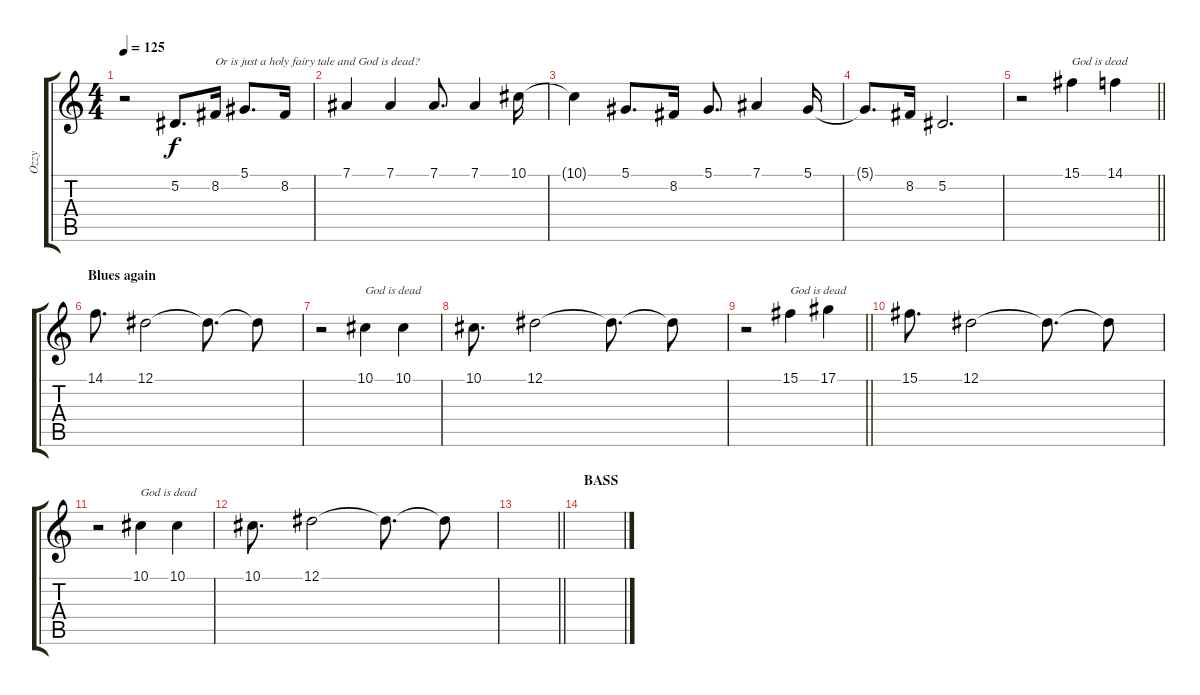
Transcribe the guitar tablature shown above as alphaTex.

\track ("Ozzy" "Ozzy") {instrument harmonica}
\staff {score tabs}
\tuning (Eb4 Bb3 Gb3 Db3 Ab2 Eb2) {hide}
\ts (4 4)
\tempo 125
\clef g2
\ks c
r.2{dy f} 5.2.8{d} 8.2.16{txt "Or is just a holy fairy tale and God is dead?"} 5.1.8{d} 8.2.16 |
7.1.4 7.1.4 7.1.8{d} 7.1.4 10.1.16 |
10.1{t}.4 5.1.8{d} 8.2.16 5.1.8{d} 7.1.4 5.1.16 |
5.1{t}.8{d} 8.2.16 5.2.2{d} |
\barLineRight lightlight
r.2 15.1.4{txt "God is dead"} 14.1.4 |
\section ("" "Blues again")
14.1.8{d} 12.1.2 12.1{t}.8{d} 12.1{t}.8 |
r.2 10.1.4{txt "God is dead"} 10.1.4 |
10.1.8{d} 12.1.2 12.1{t}.8{d} 12.1{t}.8 |
\barLineRight lightlight
r.2 15.1.4{txt "God is dead"} 17.1.4 |
15.1.8{d} 12.1.2 12.1{t}.8{d} 12.1{t}.8 |
r.2 10.1.4{txt "God is dead"} 10.1.4 |
10.1.8{d} 12.1.2 12.1{t}.8{d} 12.1{t}.8 |
\barLineRight lightlight
|
\section ("" "BASS")
